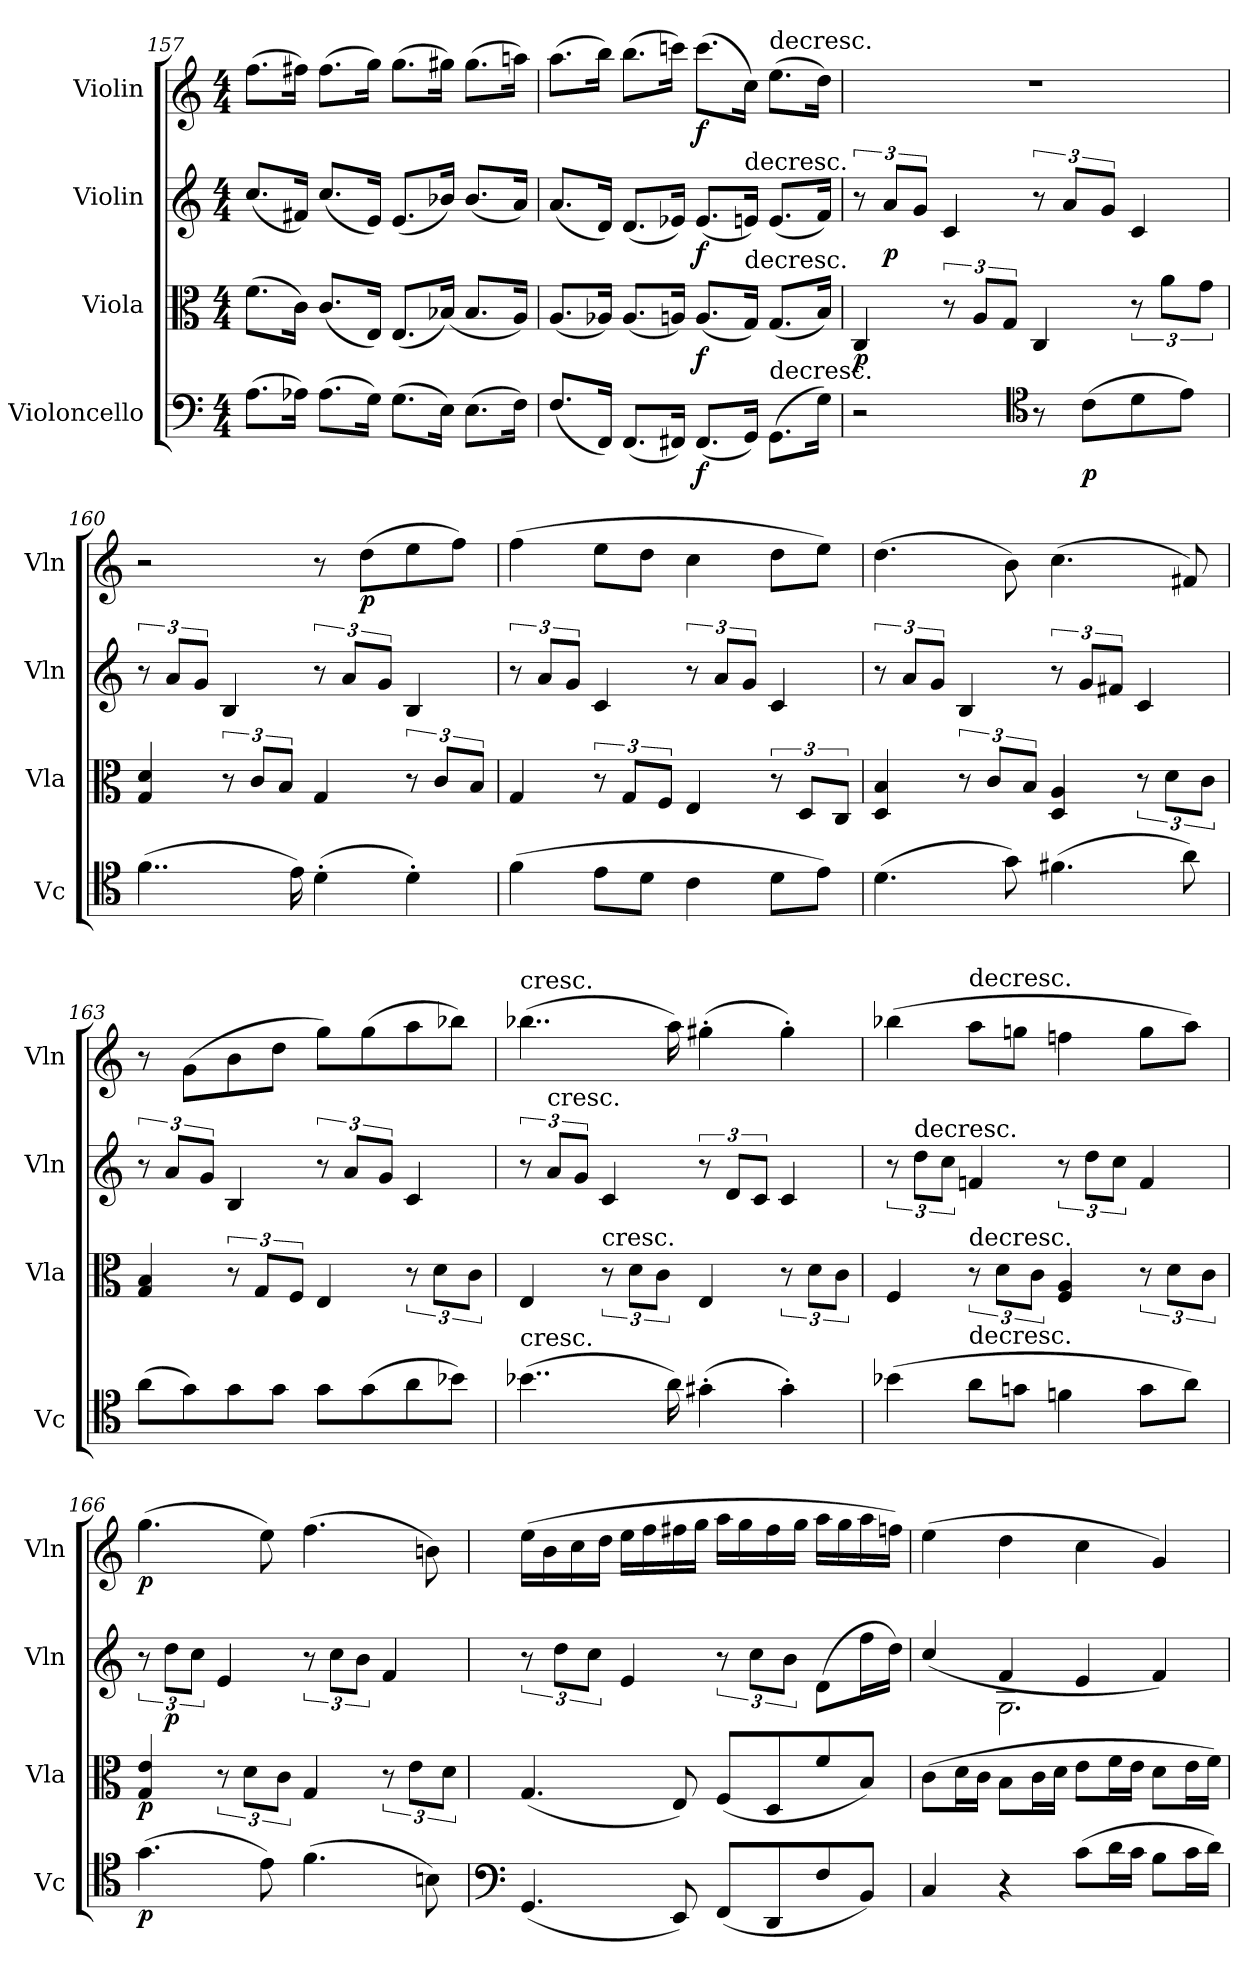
**kern	**dynam	**kern	**dynam	**kern	**dynam	**kern	**dynam
*part4	*part4	*part3	*part3	*part2	*part2	*part1	*part1
*staff4	*staff4	*staff3	*staff3	*staff2	*staff2	*staff1	*staff1
*I"Violoncello	*	*I"Viola	*	*I"Violin	*	*I"Violin	*
*I'Vc	*	*I'Vla	*	*I'Vln	*	*I'Vln	*
*clefF4	*	*clefC3	*	*clefG2	*	*clefG2	*
*k[]	*	*k[]	*	*k[]	*	*k[]	*
*M4/4	*	*M4/4	*	*M4/4	*	*M4/4	*
=157	=157	=157	=157	=157	=157	=157	=157
(8.A\L	.	(8.f\L	.	(8.cc/L	.	(8.ff\L	.
16A-X\Jk)	.	16c\Jk)	.	16f#X/Jk)	.	16ff#X\Jk)	.
(8.A-\L	.	(8.c/L	.	(8.cc/L	.	(8.ff#\L	.
16G\Jk)	.	16E/Jk)	.	16e/Jk)	.	16gg\Jk)	.
(8.G\L	.	(8.E/L	.	(8.e/L	.	(8.gg\L	.
16E\Jk)	.	(16B-X/Jk)	.	16b-X/Jk)	.	16gg#X\Jk)	.
(8.E\L	.	8.B-/L	.	(8.b-/L	.	(8.gg#\L	.
16F\Jk)	.	16A/Jk)	.	16a/Jk)	.	16aan\Jk)	.
=158	=158	=158	=158	=158	=158	=158	=158
(8.F\L	.	(8.A/L	.	(8.a/L	.	(8.aa\L	.
16FF/Jk)	.	16A-X/Jk)	.	16d/Jk)	.	16bb\Jk)	.
(8.FF/L	.	(8.A-/L	.	(8.d/L	.	(8.bb\L	.
16FF#X/Jk)	.	16An/Jk)	.	16e-X/Jk)	.	16cccn\Jk)	.
(8.FF#/L	f	(8.A/L	f	(8.e-/L	f	(8.ccc\L	f
!	!	!	!	!LO:TX:t=decresc.	!	!	!
!	!	!LO:TX:t=decresc.	!	!	!	!	!
16GG/Jk)	.	16G/Jk)	.	16en/Jk)	.	16cc\Jk)	.
!	!	!	!	!	!	!LO:TX:t=decresc.	!
!LO:TX:t=decresc.	!	!	!	!	!	!	!
(8.GG\L	.	(8.G/L	.	(8.e/L	.	(8.ee\L	.
16G\Jk)	.	16B/Jk)	.	16f/Jk)	.	16dd\Jk)	.
=159	=159	=159	=159	=159	=159	=159	=159
2r	.	4C/	p	12r	.	1r	.
.	.	.	.	12a/L	p	.	.
.	.	.	.	12g/J	.	.	.
.	.	12r	.	4c/	.	.	.
.	.	12A/L	.	.	.	.	.
.	.	12G/J	.	.	.	.	.
*clefC4	*	*	*	*	*	*	*
8r	.	4C/	.	12r	.	.	.
.	.	.	.	12a/L	.	.	.
(8c\L	p	.	.	.	.	.	.
.	.	.	.	12g/J	.	.	.
8d\	.	12r	.	4c/	.	.	.
.	.	12a\L	.	.	.	.	.
8e\J)	.	.	.	.	.	.	.
.	.	12g\J	.	.	.	.	.
=160	=160	=160	=160	=160	=160	=160	=160
(4..f\	.	4G/ 4d/	.	12r	.	2r	.
.	.	.	.	12a/L	.	.	.
.	.	.	.	12g/J	.	.	.
.	.	12r	.	4B/	.	.	.
.	.	12c/L	.	.	.	.	.
.	.	12B/J	.	.	.	.	.
16e\)	.	.	.	.	.	.	.
(4d'\	.	4G/	.	12r	.	8r	.
.	.	.	.	12a/L	.	.	.
.	.	.	.	.	.	(8dd\L	p
.	.	.	.	12g/J	.	.	.
4d'\)	.	12r	.	4B/	.	8ee\	.
.	.	12c/L	.	.	.	.	.
.	.	.	.	.	.	8ff\J)	.
.	.	12B/J	.	.	.	.	.
=161	=161	=161	=161	=161	=161	=161	=161
(4f\	.	4G/	.	12r	.	(4ff\	.
.	.	.	.	12a/L	.	.	.
.	.	.	.	12g/J	.	.	.
8e\L	.	12r	.	4c/	.	8ee\L	.
.	.	12G/L	.	.	.	.	.
8d\J	.	.	.	.	.	8dd\J	.
.	.	12F/J	.	.	.	.	.
4c\	.	4E/	.	12r	.	4cc\	.
.	.	.	.	12a/L	.	.	.
.	.	.	.	12g/J	.	.	.
8d\L	.	12r	.	4c/	.	8dd\L	.
.	.	12D/L	.	.	.	.	.
8e\J)	.	.	.	.	.	8ee\J)	.
.	.	12C/J	.	.	.	.	.
=162	=162	=162	=162	=162	=162	=162	=162
(4.d\	.	4D/ 4B/	.	12r	.	(4.dd\	.
.	.	.	.	12a/L	.	.	.
.	.	.	.	12g/J	.	.	.
.	.	12r	.	4B/	.	.	.
.	.	12c/L	.	.	.	.	.
8g\)	.	.	.	.	.	8b\)	.
.	.	12B/J	.	.	.	.	.
(4.f#X\	.	4D/ 4A/	.	12r	.	(4.cc\	.
.	.	.	.	12g/L	.	.	.
.	.	.	.	12f#X/J	.	.	.
.	.	12r	.	4c/	.	.	.
.	.	12d\L	.	.	.	.	.
8a\)	.	.	.	.	.	8f#X/)	.
.	.	12c\J	.	.	.	.	.
=163	=163	=163	=163	=163	=163	=163	=163
(8a\L	.	4G/ 4B/	.	12r	.	8r	.
.	.	.	.	12a/L	.	.	.
8g\)	.	.	.	.	.	(8g\L	.
.	.	.	.	12g/J	.	.	.
8g\	.	12r	.	4B/	.	8b\	.
.	.	12G/L	.	.	.	.	.
8g\J	.	.	.	.	.	8dd\J	.
.	.	12F/J	.	.	.	.	.
8g\L	.	4E/	.	12r	.	8gg\L)	.
.	.	.	.	12a/L	.	.	.
(8g\	.	.	.	.	.	(8gg\	.
.	.	.	.	12g/J	.	.	.
8a\	.	12r	.	4c/	.	8aa\	.
.	.	12d\L	.	.	.	.	.
8b-X\J)	.	.	.	.	.	8bb-X\J)	.
.	.	12c\J	.	.	.	.	.
=164	=164	=164	=164	=164	=164	=164	=164
!	!	!	!	!	!	!LO:TX:t=cresc.	!
!LO:TX:t=cresc.	!	!	!	!	!	!	!
(4..b-X\	.	4E/	.	12r	.	(4..bb-X\	.
!	!	!	!	!LO:TX:t=cresc.	!	!	!
.	.	.	.	12a/L	.	.	.
.	.	.	.	12g/J	.	.	.
!	!	!LO:TX:t=cresc.	!	!	!	!	!
.	.	12r	.	4c/	.	.	.
.	.	12d\L	.	.	.	.	.
.	.	12c\J	.	.	.	.	.
16a\)	.	.	.	.	.	16aa\)	.
(4g#X'\	.	4E/	.	12r	.	(4gg#X'\	.
.	.	.	.	12d/L	.	.	.
.	.	.	.	12c/J	.	.	.
4g#'\)	.	12r	.	4c/	.	4gg#'\)	.
.	.	12d\L	.	.	.	.	.
.	.	12c\J	.	.	.	.	.
=165	=165	=165	=165	=165	=165	=165	=165
(4b-X\	.	4F/	.	12r	.	(4bb-X\	.
!	!	!	!	!LO:TX:t=decresc.	!	!	!
.	.	.	.	12dd\L	.	.	.
.	.	.	.	12cc\J	.	.	.
!	!	!	!	!	!	!LO:TX:t=decresc.	!
!	!	!LO:TX:t=decresc.	!	!	!	!	!
!LO:TX:t=decresc.	!	!	!	!	!	!	!
8a\L	.	12r	.	4fn/	.	8aa\L	.
.	.	12d\L	.	.	.	.	.
8gn\J	.	.	.	.	.	8ggn\J	.
.	.	12c\J	.	.	.	.	.
4fn\	.	4F/ 4A/	.	12r	.	4ffn\	.
.	.	.	.	12dd\L	.	.	.
.	.	.	.	12cc\J	.	.	.
8g\L	.	12r	.	4f/	.	8gg\L	.
.	.	12d\L	.	.	.	.	.
8a\J)	.	.	.	.	.	8aa\J)	.
.	.	12c\J	.	.	.	.	.
=166	=166	=166	=166	=166	=166	=166	=166
(4.g\	p	4G/ 4e/	p	12r	.	(4.gg\	p
.	.	.	.	12dd\L	p	.	.
.	.	.	.	12cc\J	.	.	.
.	.	12r	.	4e/	.	.	.
.	.	12d\L	.	.	.	.	.
8e\)	.	.	.	.	.	8ee\)	.
.	.	12c\J	.	.	.	.	.
(4.f\	.	4G/	.	12r	.	(4.ff\	.
.	.	.	.	12cc\L	.	.	.
.	.	.	.	12b\J	.	.	.
.	.	12r	.	4f/	.	.	.
.	.	12e\L	.	.	.	.	.
8Bn\)	.	.	.	.	.	8bn\)	.
.	.	12d\J	.	.	.	.	.
=167	=167	=167	=167	=167	=167	=167	=167
*clefF4	*	*	*	*	*	*	*
(4.GG/	.	(4.G/	.	12r	.	(16ee\LL	.
.	.	.	.	.	.	16b\	.
.	.	.	.	12dd\L	.	.	.
.	.	.	.	.	.	16cc\	.
.	.	.	.	12cc\J	.	.	.
.	.	.	.	.	.	16dd\JJ	.
.	.	.	.	4e/	.	16ee\LL	.
.	.	.	.	.	.	16ff\	.
8EE/)	.	8E/)	.	.	.	16ff#X\	.
.	.	.	.	.	.	16gg\JJ	.
(8FF/L	.	(8F/L	.	12r	.	16aa\LL	.
.	.	.	.	.	.	16gg\	.
.	.	.	.	12cc\L	.	.	.
8DD/	.	8D/	.	.	.	16ff#\	.
.	.	.	.	12b\J	.	.	.
.	.	.	.	.	.	16gg\JJ	.
8F/	.	8f/	.	(8d/L	.	16aa\LL	.
.	.	.	.	.	.	16gg\	.
8BB/J)	.	8B/J)	.	16ff\L	.	16aa\	.
.	.	.	.	16dd\JJ)	.	16ffn\JJ)	.
=168	=168	=168	=168	=168	=168	=168	=168
*	*	*	*	*^	*	*	*
4C/	.	(8c\L	.	(4cc/	4ryy	.	(4ee\	.
.	.	16d\L	.	.	.	.	.	.
.	.	16c\JJ	.	.	.	.	.	.
4r	.	8B\L	.	4f/	2.G\	.	4dd\	.
.	.	16c\L	.	.	.	.	.	.
.	.	16d\JJ	.	.	.	.	.	.
(8c\L	.	8e\L	.	4e/	.	.	4cc\	.
16d\L	.	16f\L	.	.	.	.	.	.
16c\JJ	.	16e\JJ	.	.	.	.	.	.
8B\L	.	8d\L	.	4f/)	.	.	4g/)	.
16c\L	.	16e\L	.	.	.	.	.	.
16d\JJ)	.	16f\JJ)	.	.	.	.	.	.
*	*	*	*	*v	*v	*	*	*
=	=	=	=	=	=	=	=
*-	*-	*-	*-	*-	*-	*-	*-
